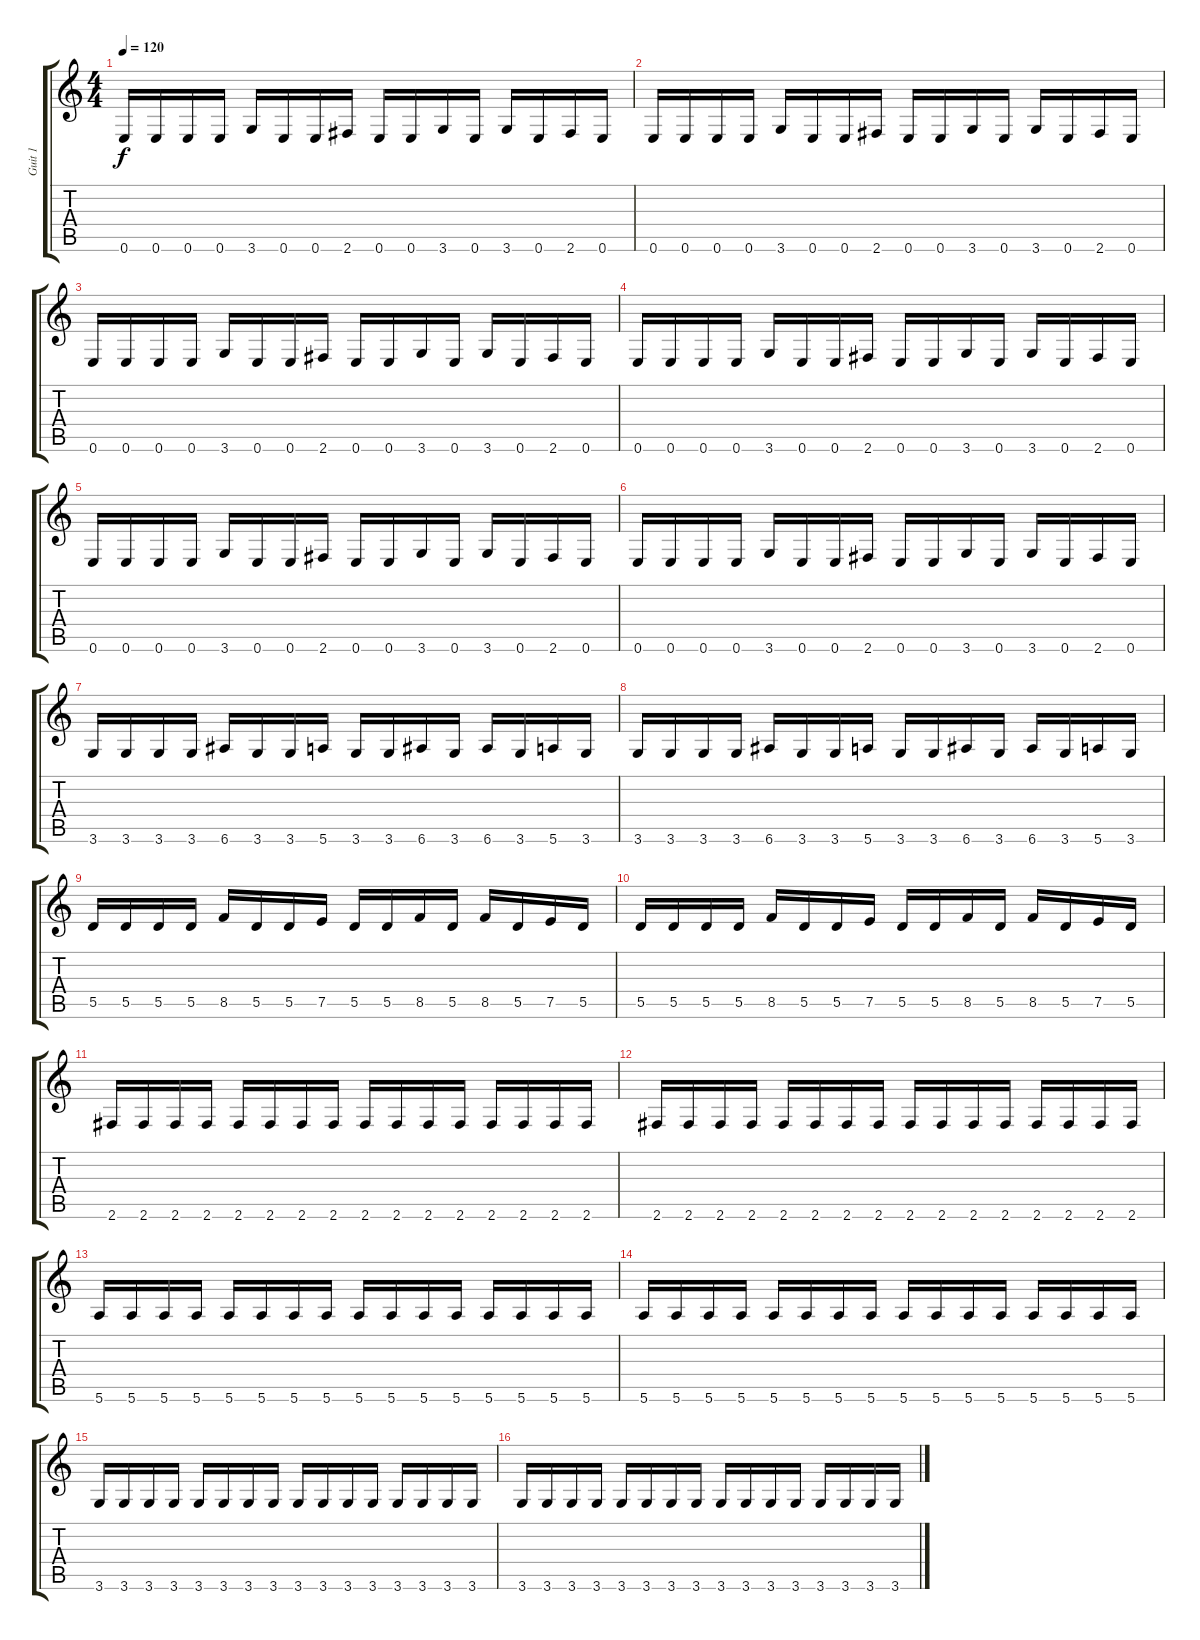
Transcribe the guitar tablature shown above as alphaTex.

\track ("Guit 1" "Guit 1") {instrument distortionguitar}
\staff {score tabs}
\tuning (E4 B3 G3 D3 A2 E2) {hide}
\ts (4 4)
\tempo 120
\clef g2
\ks c
0.6.16{dy f instrument distortionguitar} 0.6.16 0.6.16 0.6.16 3.6.16 0.6.16 0.6.16 2.6.16 0.6.16 0.6.16 3.6.16 0.6.16 3.6.16 0.6.16 2.6.16 0.6.16 |
0.6.16 0.6.16 0.6.16 0.6.16 3.6.16 0.6.16 0.6.16 2.6.16 0.6.16 0.6.16 3.6.16 0.6.16 3.6.16 0.6.16 2.6.16 0.6.16 |
0.6.16 0.6.16 0.6.16 0.6.16 3.6.16 0.6.16 0.6.16 2.6.16 0.6.16 0.6.16 3.6.16 0.6.16 3.6.16 0.6.16 2.6.16 0.6.16 |
0.6.16 0.6.16 0.6.16 0.6.16 3.6.16 0.6.16 0.6.16 2.6.16 0.6.16 0.6.16 3.6.16 0.6.16 3.6.16 0.6.16 2.6.16 0.6.16 |
0.6.16 0.6.16 0.6.16 0.6.16 3.6.16 0.6.16 0.6.16 2.6.16 0.6.16 0.6.16 3.6.16 0.6.16 3.6.16 0.6.16 2.6.16 0.6.16 |
0.6.16 0.6.16 0.6.16 0.6.16 3.6.16 0.6.16 0.6.16 2.6.16 0.6.16 0.6.16 3.6.16 0.6.16 3.6.16 0.6.16 2.6.16 0.6.16 |
3.6.16 3.6.16 3.6.16 3.6.16 6.6.16 3.6.16 3.6.16 5.6.16 3.6.16 3.6.16 6.6.16 3.6.16 6.6.16 3.6.16 5.6.16 3.6.16 |
3.6.16 3.6.16 3.6.16 3.6.16 6.6.16 3.6.16 3.6.16 5.6.16 3.6.16 3.6.16 6.6.16 3.6.16 6.6.16 3.6.16 5.6.16 3.6.16 |
5.5.16 5.5.16 5.5.16 5.5.16 8.5.16 5.5.16 5.5.16 7.5.16 5.5.16 5.5.16 8.5.16 5.5.16 8.5.16 5.5.16 7.5.16 5.5.16 |
5.5.16 5.5.16 5.5.16 5.5.16 8.5.16 5.5.16 5.5.16 7.5.16 5.5.16 5.5.16 8.5.16 5.5.16 8.5.16 5.5.16 7.5.16 5.5.16 |
2.6.16 2.6.16 2.6.16 2.6.16 2.6.16 2.6.16 2.6.16 2.6.16 2.6.16 2.6.16 2.6.16 2.6.16 2.6.16 2.6.16 2.6.16 2.6.16 |
2.6.16 2.6.16 2.6.16 2.6.16 2.6.16 2.6.16 2.6.16 2.6.16 2.6.16 2.6.16 2.6.16 2.6.16 2.6.16 2.6.16 2.6.16 2.6.16 |
5.6.16 5.6.16 5.6.16 5.6.16 5.6.16 5.6.16 5.6.16 5.6.16 5.6.16 5.6.16 5.6.16 5.6.16 5.6.16 5.6.16 5.6.16 5.6.16 |
5.6.16 5.6.16 5.6.16 5.6.16 5.6.16 5.6.16 5.6.16 5.6.16 5.6.16 5.6.16 5.6.16 5.6.16 5.6.16 5.6.16 5.6.16 5.6.16 |
3.6.16 3.6.16 3.6.16 3.6.16 3.6.16 3.6.16 3.6.16 3.6.16 3.6.16 3.6.16 3.6.16 3.6.16 3.6.16 3.6.16 3.6.16 3.6.16 |
3.6.16 3.6.16 3.6.16 3.6.16 3.6.16 3.6.16 3.6.16 3.6.16 3.6.16 3.6.16 3.6.16 3.6.16 3.6.16 3.6.16 3.6.16 3.6.16
